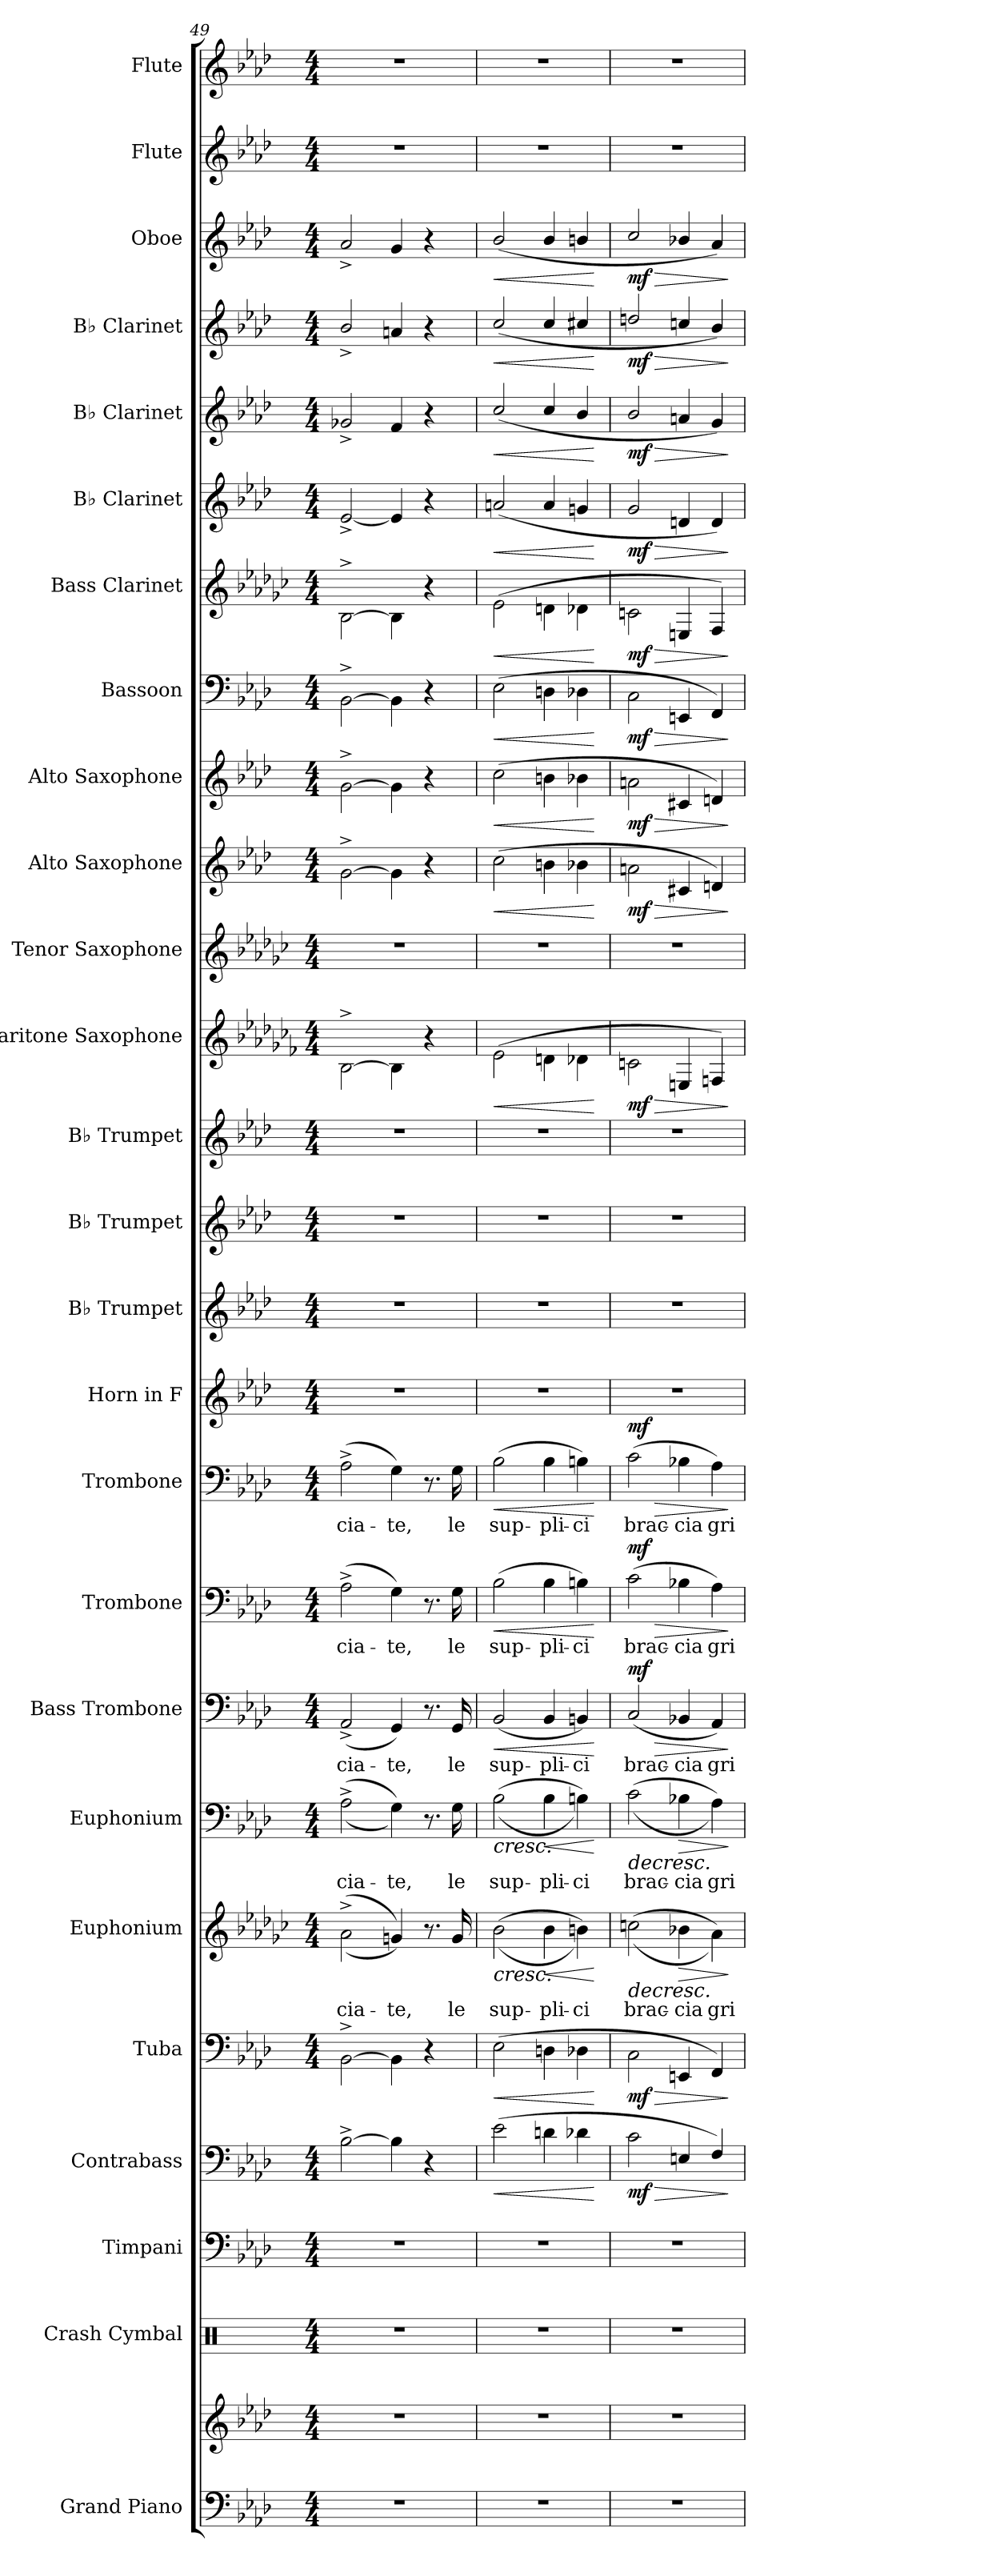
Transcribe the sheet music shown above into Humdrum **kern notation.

**kern	**kern	**kern	**kern	**kern	**dynam	**kern	**dynam	**kern	**text	**dynam	**kern	**text	**dynam	**kern	**text	**dynam	**kern	**text	**dynam	**kern	**text	**dynam	**kern	**kern	**kern	**kern	**kern	**dynam	**kern	**kern	**dynam	**kern	**dynam	**kern	**dynam	**kern	**dynam	**kern	**dynam	**kern	**dynam	**kern	**dynam	**kern	**dynam	**kern	**kern
*part26	*part26	*part25	*part24	*part23	*part23	*part22	*part22	*part21	*part21	*part21	*part20	*part20	*part20	*part19	*part19	*part19	*part18	*part18	*part18	*part17	*part17	*part17	*part16	*part15	*part14	*part13	*part12	*part12	*part11	*part10	*part10	*part9	*part9	*part8	*part8	*part7	*part7	*part6	*part6	*part5	*part5	*part4	*part4	*part3	*part3	*part2	*part1
*staff27	*staff26	*staff25	*staff24	*staff23	*staff23	*staff22	*staff22	*staff21	*staff21	*staff21	*staff20	*staff20	*staff20	*staff19	*staff19	*staff19	*staff18	*staff18	*staff18	*staff17	*staff17	*staff17	*staff16	*staff15	*staff14	*staff13	*staff12	*staff12	*staff11	*staff10	*staff10	*staff9	*staff9	*staff8	*staff8	*staff7	*staff7	*staff6	*staff6	*staff5	*staff5	*staff4	*staff4	*staff3	*staff3	*staff2	*staff1
*I"Grand Piano	*	*I"Crash Cymbal	*I"Timpani	*I"Contrabass	*	*I"Tuba	*	*I"Euphonium	*	*	*I"Euphonium	*	*	*I"Bass Trombone	*	*	*I"Trombone	*	*	*I"Trombone	*	*	*I"Horn in F	*I"B♭ Trumpet	*I"B♭ Trumpet	*I"B♭ Trumpet	*I"Baritone Saxophone	*	*I"Tenor Saxophone	*I"Alto Saxophone	*	*I"Alto Saxophone	*	*I"Bassoon	*	*I"Bass Clarinet	*	*I"B♭ Clarinet	*	*I"B♭ Clarinet	*	*I"B♭ Clarinet	*	*I"Oboe	*	*I"Flute	*I"Flute
*I'Pno.	*	*I'Cr. Cym.	*I'Timp.	*I'Cb.	*	*I'Tba.	*	*I'Euph.	*	*	*I'Euph.	*	*	*I'B. Tbn.	*	*	*I'Tbn.	*	*	*I'Tbn.	*	*	*	*I'B♭ Tpt.	*I'B♭ Tpt.	*I'B♭ Tpt.	*I'Bar. Sax.	*	*I'T. Sax.	*I'A. Sax.	*	*I'A. Sax.	*	*I'Bsn.	*	*I'B. Cl.	*	*I'B♭ Cl.	*	*I'B♭ Cl.	*	*I'B♭ Cl.	*	*I'Ob.	*	*I'Fl.	*I'Fl.
*clefF4	*clefG2	*clefX	*clefF4	*clefF4	*	*clefF4	*	*clefG2	*	*	*clefF4	*	*	*clefF4	*	*	*clefF4	*	*	*clefF4	*	*	*clefG2	*clefG2	*clefG2	*clefG2	*clefG2	*	*clefG2	*clefG2	*	*clefG2	*	*clefF4	*	*clefG2	*	*clefG2	*	*clefG2	*	*clefG2	*	*clefG2	*	*clefG2	*clefG2
*	*	*	*	*ITrd7c12	*	*	*	*ITrd8c14	*	*	*	*	*	*	*	*	*	*	*	*	*	*	*ITrd4c7	*ITrd1c2	*ITrd1c2	*ITrd1c2	*ITrd12c21	*	*ITrd8c14	*ITrd5c9	*	*ITrd5c9	*	*	*	*ITrd8c14	*	*ITrd1c2	*	*ITrd1c2	*	*ITrd1c2	*	*	*	*	*
*k[b-e-a-d-]	*k[b-e-a-d-]	*k[]	*k[b-e-a-d-]	*k[b-e-a-d-]	*	*k[b-e-a-d-]	*	*k[b-e-a-d-g-c-]	*	*	*k[b-e-a-d-]	*	*	*k[b-e-a-d-]	*	*	*k[b-e-a-d-]	*	*	*k[b-e-a-d-]	*	*	*k[b-e-a-d-g-]	*k[b-e-a-d-g-c-]	*k[b-e-a-d-g-c-]	*k[b-e-a-d-g-c-]	*k[b-e-a-d-g-c-f-]	*	*k[b-e-a-d-g-c-]	*k[b-e-a-d-g-c-f-]	*	*k[b-e-a-d-g-c-f-]	*	*k[b-e-a-d-]	*	*k[b-e-a-d-g-c-]	*	*k[b-e-a-d-g-c-]	*	*k[b-e-a-d-g-c-]	*	*k[b-e-a-d-g-c-]	*	*k[b-e-a-d-]	*	*k[b-e-a-d-]	*k[b-e-a-d-]
*M4/4	*M4/4	*M4/4	*M4/4	*M4/4	*	*M4/4	*	*M4/4	*	*	*M4/4	*	*	*M4/4	*	*	*M4/4	*	*	*M4/4	*	*	*M4/4	*M4/4	*M4/4	*M4/4	*M4/4	*	*M4/4	*M4/4	*	*M4/4	*	*M4/4	*	*M4/4	*	*M4/4	*	*M4/4	*	*M4/4	*	*M4/4	*	*M4/4	*M4/4
=49	=49	=49	=49	=49	=49	=49	=49	=49	=49	=49	=49	=49	=49	=49	=49	=49	=49	=49	=49	=49	=49	=49	=49	=49	=49	=49	=49	=49	=49	=49	=49	=49	=49	=49	=49	=49	=49	=49	=49	=49	=49	=49	=49	=49	=49	=49	=49
!	!	!	!	!	!	!	!	!	!LO:LY:b	!	!	!LO:LY:b	!	!	!LO:LY:b	!	!	!LO:LY:b	!	!	!LO:LY:b	!	!	!	!	!	!	!	!	!	!	!	!	!	!	!	!	!	!	!	!	!	!	!	!	!	!
1r	1r	1r	1r	[2BB-^\	.	[2BB-^\	.	(>(>2A-^\	-cia-	.	(>(>2A-^\	-cia-	.	(>2AA-^/	-cia-	.	(>2A-^\	-cia-	.	(>2A-^\	-cia-	.	1r	1r	1r	1r	[2BB-^\	.	1r	[2B-^\	.	[2B-^\	.	[2BB-^\	.	[2BB-^\	.	[2d-^/	.	2f-X^/	.	2a-^/	.	2a-^/	.	1r	1r
!	!	!	!	!	!	!	!	!	!LO:LY:b	!	!	!LO:LY:b	!	!	!LO:LY:b	!	!	!LO:LY:b	!	!	!LO:LY:b	!	!	!	!	!	!	!	!	!	!	!	!	!	!	!	!	!	!	!	!	!	!	!	!	!	!
.	.	.	.	4BB-\]	.	4BB-\]	.	4Gn/))	-te,	.	4G\))	-te,	.	4GG/)	-te,	.	4G\)	-te,	.	4G\)	-te,	.	.	.	.	.	4BB-\]	.	.	4B-\]	.	4B-\]	.	4BB-\]	.	4BB-\]	.	4d-/]	.	4e-/	.	4gn/	.	4g/	.	.	.
.	.	.	.	4r	.	4r	.	8.r	.	.	8.r	.	.	8.r	.	.	8.r	.	.	8.r	.	.	.	.	.	.	4r	.	.	4r	.	4r	.	4r	.	4r	.	4r	.	4r	.	4r	.	4r	.	.	.
!	!	!	!	!	!	!	!	!	!LO:LY:b	!	!	!LO:LY:b	!	!	!LO:LY:b	!	!	!LO:LY:b	!	!	!LO:LY:b	!	!	!	!	!	!	!	!	!	!	!	!	!	!	!	!	!	!	!	!	!	!	!	!	!	!
.	.	.	.	.	.	.	.	16G/	le	.	16G\	le	.	16GG/	le	.	16G\	le	.	16G\	le	.	.	.	.	.	.	.	.	.	.	.	.	.	.	.	.	.	.	.	.	.	.	.	.	.	.
=50	=50	=50	=50	=50	=50	=50	=50	=50	=50	=50	=50	=50	=50	=50	=50	=50	=50	=50	=50	=50	=50	=50	=50	=50	=50	=50	=50	=50	=50	=50	=50	=50	=50	=50	=50	=50	=50	=50	=50	=50	=50	=50	=50	=50	=50	=50	=50
!	!	!	!	!	!LO:HP:b	!	!LO:HP:b	!	!LO:LY:b	!LO:HP:b	!	!LO:LY:b	!LO:HP:b	!	!LO:LY:b	!LO:HP:b	!	!LO:LY:b	!LO:HP:b	!	!LO:LY:b	!LO:HP:b	!	!	!	!	!	!LO:HP:b	!	!	!LO:HP:b	!	!LO:HP:b	!	!LO:HP:b	!	!LO:HP:b	!	!LO:HP:b	!	!LO:HP:b	!	!LO:HP:b	!	!LO:HP:b	!	!
1r	1r	1r	1r	(<2E-\	<	(<2E-\	<	(>(>2B-\	sup-	<	(>(>2B-\	sup-	<	(>2BB-/	sup-	<	(>2B-\	sup-	<	(>2B-\	sup-	<	1r	1r	1r	1r	(<2E-\	<	1r	(<2e-\	<	(<2e-\	<	(<2E-\	<	(<2E-\	<	(>2gn/	<	(>2b-/	<	(>2b-/	<	(>2b-/	<	1r	1r
!	!	!	!	!	!	!	!	!	!LO:LY:b	!LO:HP:b	!	!LO:LY:b	!LO:HP:b	!	!LO:LY:b	!	!	!LO:LY:b	!	!	!LO:LY:b	!	!	!	!	!	!	!	!	!	!	!	!	!	!	!	!	!	!	!	!	!	!	!	!	!	!
.	.	.	.	4Dn\	.	4Dn\	.	4B-\	-pli-	<	4B-\	-pli-	<	4BB-/	-pli-	.	4B-\	-pli-	.	4B-\	-pli-	.	.	.	.	.	4Dn\	.	.	4dn\	.	4dn\	.	4Dn\	.	4Dn\	.	4g/	.	4b-/	.	4b-/	.	4b-/	.	.	.
!	!	!	!	!	!	!	!	!	!LO:LY:b	!	!	!LO:LY:b	!	!	!LO:LY:b	!	!	!LO:LY:b	!	!	!LO:LY:b	!	!	!	!	!	!	!	!	!	!	!	!	!	!	!	!	!	!	!	!	!	!	!	!	!	!
.	.	.	.	4D-X\	.	4D-X\	.	4Bn\))	-ci	.	4Bn\))	-ci	.	4BBn/)	-ci	.	4Bn\)	-ci	.	4Bn\)	-ci	.	.	.	.	.	4D-X\	.	.	4d-X\	.	4d-X\	.	4D-X\	.	4D-X\	.	4fn/	.	4a-/	.	4bn/	.	4bn/	.	.	.
.	.	.	.	.	[	.	[	.	.	[ [	.	.	[ [	.	.	[	.	.	[	.	.	[	.	.	.	.	.	[	.	.	[	.	[	.	[	.	[	.	[	.	[	.	[	.	[	.	.
=51	=51	=51	=51	=51	=51	=51	=51	=51	=51	=51	=51	=51	=51	=51	=51	=51	=51	=51	=51	=51	=51	=51	=51	=51	=51	=51	=51	=51	=51	=51	=51	=51	=51	=51	=51	=51	=51	=51	=51	=51	=51	=51	=51	=51	=51	=51	=51
!	!	!	!	!	!LO:HP:b	!	!LO:HP:b	!	!LO:LY:b	!LO:HP:b	!	!LO:LY:b	!LO:HP:b	!	!LO:LY:b	!LO:HP:b	!	!LO:LY:b	!LO:HP:b	!	!LO:LY:b	!LO:HP:b	!	!	!	!	!	!LO:HP:b	!	!	!LO:HP:b	!	!LO:HP:b	!	!LO:HP:b	!	!LO:HP:b	!	!LO:HP:b	!	!LO:HP:b	!	!LO:HP:b	!	!LO:HP:b	!	!
!	!	!	!	!	!LO:DY:n=1:b	!	!LO:DY:n=1:b	!	!	!LO:DY:n=1:a	!	!	!	!	!	!	!	!	!	!	!	!	!	!	!	!	!	!	!	!	!	!	!	!	!	!	!	!	!	!	!	!	!	!	!	!	!
!	!	!	!	!	!	!	!	!	!	!LO:DY:n=2:a	!	!	!LO:DY:n=1:a	!	!	!	!	!	!	!	!	!	!	!	!	!	!	!	!	!	!	!	!	!	!	!	!	!	!	!	!	!	!	!	!	!	!
!	!	!	!	!	!	!	!	!	!	!	!	!	!LO:DY:n=2:a	!	!	!LO:DY:n=1:a	!	!	!LO:DY:n=1:a	!	!	!LO:DY:n=1:a	!	!	!	!	!	!LO:DY:n=1:b	!	!	!LO:DY:n=1:b	!	!LO:DY:n=1:b	!	!LO:DY:n=1:b	!	!LO:DY:n=1:b	!	!LO:DY:n=1:b	!	!LO:DY:n=1:b	!	!LO:DY:n=1:b	!	!LO:DY:n=1:b	!	!
1r	1r	1r	1r	2C\	> mf	2C\	> mf	(>(>2cn\	brac-	> mf mf	(>(>2c\	brac-	> mf mf	(>2C/	brac-	> mf	(>2c\	brac-	> mf	(>2c\	brac-	> mf	1r	1r	1r	1r	2Cn\	> mf	1r	2cn\	> mf	2cn\	> mf	2C\	> mf	2Cn\	> mf	2f/	> mf	2a-/	> mf	2ccn/	> mf	2cc/	> mf	1r	1r
!	!	!	!	!	!	!	!	!	!LO:LY:b	!LO:HP:b	!	!LO:LY:b	!LO:HP:b	!	!LO:LY:b	!	!	!LO:LY:b	!	!	!LO:LY:b	!	!	!	!	!	!	!	!	!	!	!	!	!	!	!	!	!	!	!	!	!	!	!	!	!	!
.	.	.	.	4EEn/	.	4EEn/	.	4B-X\	-cia	>	4B-X\	-cia	>	4BB-X/	-cia	.	4B-X\	-cia	.	4B-X\	-cia	.	.	.	.	.	4EEn/	.	.	4En/	.	4En/	.	4EEn/	.	4EEn/	.	4cn/	.	4gn/	.	4b-X/	.	4b-X/	.	.	.
!	!	!	!	!	!	!	!	!	!LO:LY:b	!	!	!LO:LY:b	!	!	!LO:LY:b	!	!	!LO:LY:b	!	!	!LO:LY:b	!	!	!	!	!	!	!	!	!	!	!	!	!	!	!	!	!	!	!	!	!	!	!	!	!	!
.	.	.	.	4FF/)	.	4FF/)	.	4A-\))	gri-	.	4A-\))	gri-	.	4AA-/)	gri-	.	4A-\)	gri-	.	4A-\)	gri-	.	.	.	.	.	4FFn/)	.	.	4Fn/)	.	4Fn/)	.	4FF/)	.	4FF/)	.	4c/)	.	4f/)	.	4a-/)	.	4a-/)	.	.	.
.	.	.	.	.	]	.	]	.	.	] ]	.	.	] ]	.	.	]	.	.	]	.	.	]	.	.	.	.	.	]	.	.	]	.	]	.	]	.	]	.	]	.	]	.	]	.	]	.	.
=	=	=	=	=	=	=	=	=	=	=	=	=	=	=	=	=	=	=	=	=	=	=	=	=	=	=	=	=	=	=	=	=	=	=	=	=	=	=	=	=	=	=	=	=	=	=	=
*-	*-	*-	*-	*-	*-	*-	*-	*-	*-	*-	*-	*-	*-	*-	*-	*-	*-	*-	*-	*-	*-	*-	*-	*-	*-	*-	*-	*-	*-	*-	*-	*-	*-	*-	*-	*-	*-	*-	*-	*-	*-	*-	*-	*-	*-	*-	*-
